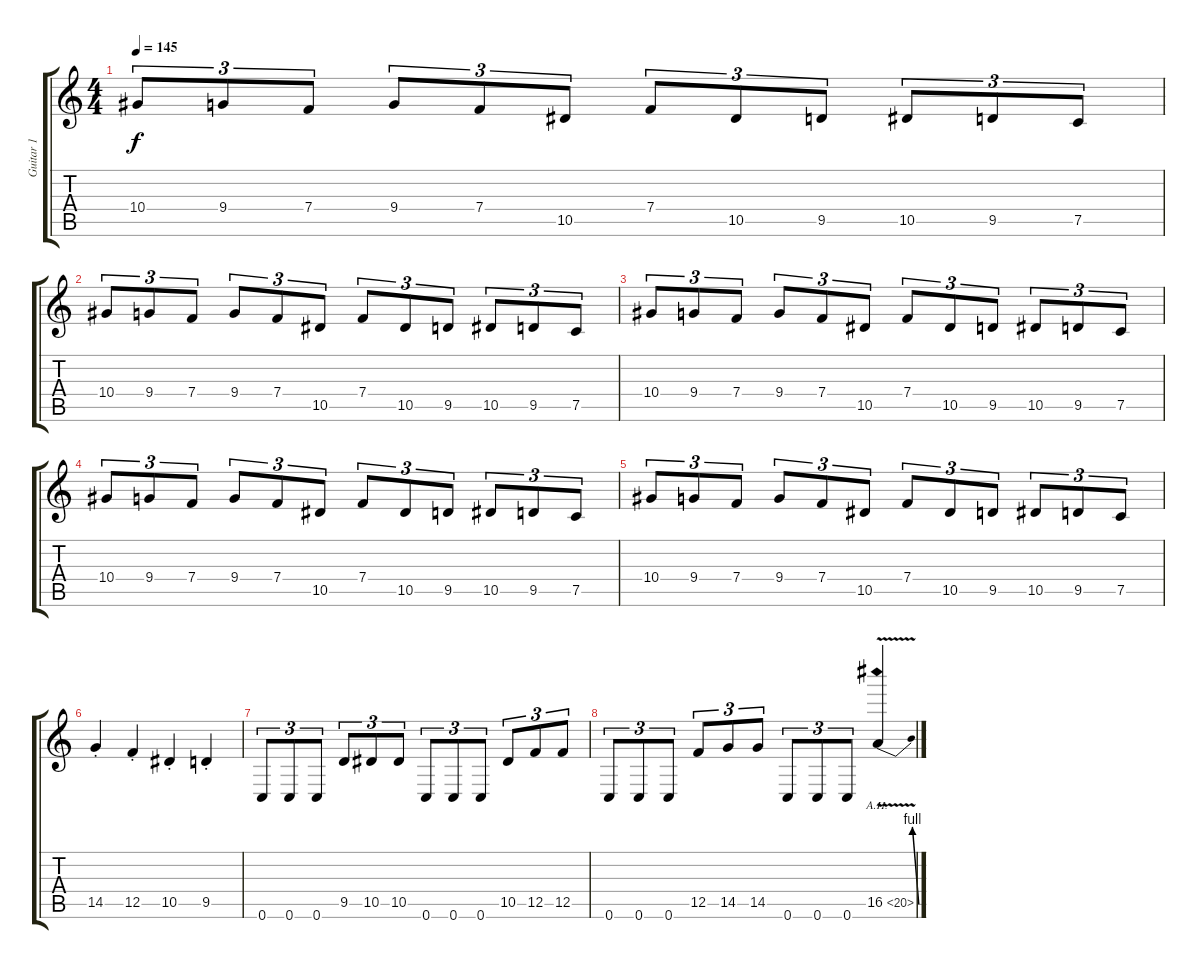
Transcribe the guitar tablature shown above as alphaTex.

\track ("Guitar 1" "Guitar 1") {instrument distortionguitar}
\staff {score tabs}
\tuning (C4 G3 Eb3 Bb2 F2 C2) {hide}
\ts (4 4)
\tempo 145
\clef g2
\ks c
10.4.8{tu (3 2) dy f} 9.4.8{tu (3 2)} 7.4.8{tu (3 2)} 9.4.8{tu (3 2)} 7.4.8{tu (3 2)} 10.5.8{tu (3 2)} 7.4.8{tu (3 2)} 10.5.8{tu (3 2)} 9.5.8{tu (3 2)} 10.5.8{tu (3 2)} 9.5.8{tu (3 2)} 7.5.8{tu (3 2)} |
10.4.8{tu (3 2)} 9.4.8{tu (3 2)} 7.4.8{tu (3 2)} 9.4.8{tu (3 2)} 7.4.8{tu (3 2)} 10.5.8{tu (3 2)} 7.4.8{tu (3 2)} 10.5.8{tu (3 2)} 9.5.8{tu (3 2)} 10.5.8{tu (3 2)} 9.5.8{tu (3 2)} 7.5.8{tu (3 2)} |
10.4.8{tu (3 2)} 9.4.8{tu (3 2)} 7.4.8{tu (3 2)} 9.4.8{tu (3 2)} 7.4.8{tu (3 2)} 10.5.8{tu (3 2)} 7.4.8{tu (3 2)} 10.5.8{tu (3 2)} 9.5.8{tu (3 2)} 10.5.8{tu (3 2)} 9.5.8{tu (3 2)} 7.5.8{tu (3 2)} |
10.4.8{tu (3 2)} 9.4.8{tu (3 2)} 7.4.8{tu (3 2)} 9.4.8{tu (3 2)} 7.4.8{tu (3 2)} 10.5.8{tu (3 2)} 7.4.8{tu (3 2)} 10.5.8{tu (3 2)} 9.5.8{tu (3 2)} 10.5.8{tu (3 2)} 9.5.8{tu (3 2)} 7.5.8{tu (3 2)} |
10.4.8{tu (3 2)} 9.4.8{tu (3 2)} 7.4.8{tu (3 2)} 9.4.8{tu (3 2)} 7.4.8{tu (3 2)} 10.5.8{tu (3 2)} 7.4.8{tu (3 2)} 10.5.8{tu (3 2)} 9.5.8{tu (3 2)} 10.5.8{tu (3 2)} 9.5.8{tu (3 2)} 7.5.8{tu (3 2)} |
14.5{st}.4 12.5{st}.4 10.5{st}.4 9.5{st}.4 |
0.6.8{tu (3 2)} 0.6.8{tu (3 2)} 0.6.8{tu (3 2)} 9.5.8{tu (3 2)} 10.5.8{tu (3 2)} 10.5.8{tu (3 2)} 0.6.8{tu (3 2)} 0.6.8{tu (3 2)} 0.6.8{tu (3 2)} 10.5.8{tu (3 2)} 12.5.8{tu (3 2)} 12.5.8{tu (3 2)} |
0.6.8{tu (3 2)} 0.6.8{tu (3 2)} 0.6.8{tu (3 2)} 12.5.8{tu (3 2)} 14.5.8{tu (3 2)} 14.5.8{tu (3 2)} 0.6.8{tu (3 2)} 0.6.8{tu (3 2)} 0.6.8{tu (3 2)} 16.5{be (bend 0 0 60 4) ah 4 v}.4
